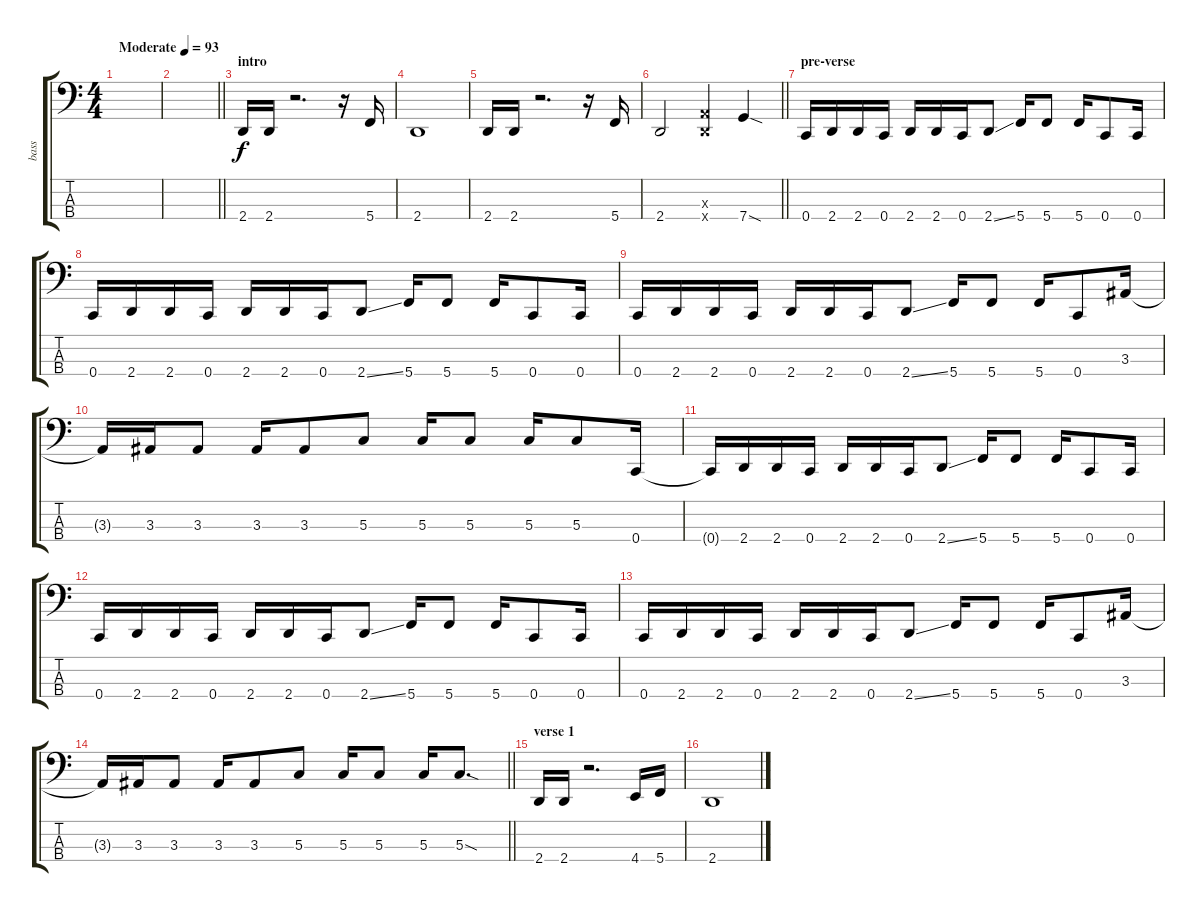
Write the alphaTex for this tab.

\track ("bass" "bass") {instrument electricbassfinger}
\staff {score tabs}
\tuning (F2 C2 G1 C1) {hide}
\ts (4 4)
\tempo (93 "Moderate")
\clef f4
\ks c
|
\barLineRight lightlight
|
\section ("" "intro")
2.4.16 2.4.16 r.2{d} r.16 5.4.16 |
2.4.1 |
2.4.16 2.4.16 r.2{d} r.16 5.4.16 |
\barLineRight lightlight
2.4.2 (2.3{x} 2.4{x}).4 7.4{sod}.4 |
\section ("" "pre-verse")
0.4.16 2.4.16 2.4.16 0.4.16 2.4.16 2.4.16 0.4.16 2.4{ss}.8 5.4.16 5.4.8 5.4.16 0.4.8 0.4.16 |
0.4.16 2.4.16 2.4.16 0.4.16 2.4.16 2.4.16 0.4.16 2.4{ss}.8 5.4.16 5.4.8 5.4.16 0.4.8 0.4.16 |
0.4.16 2.4.16 2.4.16 0.4.16 2.4.16 2.4.16 0.4.16 2.4{ss}.8 5.4.16 5.4.8 5.4.16 0.4.8 3.3.16 |
3.3{t}.16 3.3.16 3.3.8 3.3.16 3.3.8 5.3.8 5.3.16 5.3.8 5.3.16 5.3.8 0.4.16 |
0.4{t}.16 2.4.16 2.4.16 0.4.16 2.4.16 2.4.16 0.4.16 2.4{ss}.8 5.4.16 5.4.8 5.4.16 0.4.8 0.4.16 |
0.4.16 2.4.16 2.4.16 0.4.16 2.4.16 2.4.16 0.4.16 2.4{ss}.8 5.4.16 5.4.8 5.4.16 0.4.8 0.4.16 |
0.4.16 2.4.16 2.4.16 0.4.16 2.4.16 2.4.16 0.4.16 2.4{ss}.8 5.4.16 5.4.8 5.4.16 0.4.8 3.3.16 |
\barLineRight lightlight
3.3{t}.16 3.3.16 3.3.8 3.3.16 3.3.8 5.3.8 5.3.16 5.3.8 5.3.16 5.3{sod}.8{d} |
\section ("" "verse 1")
2.4.16 2.4.16 r.2{d} 4.4.16 5.4.16 |
2.4.1
